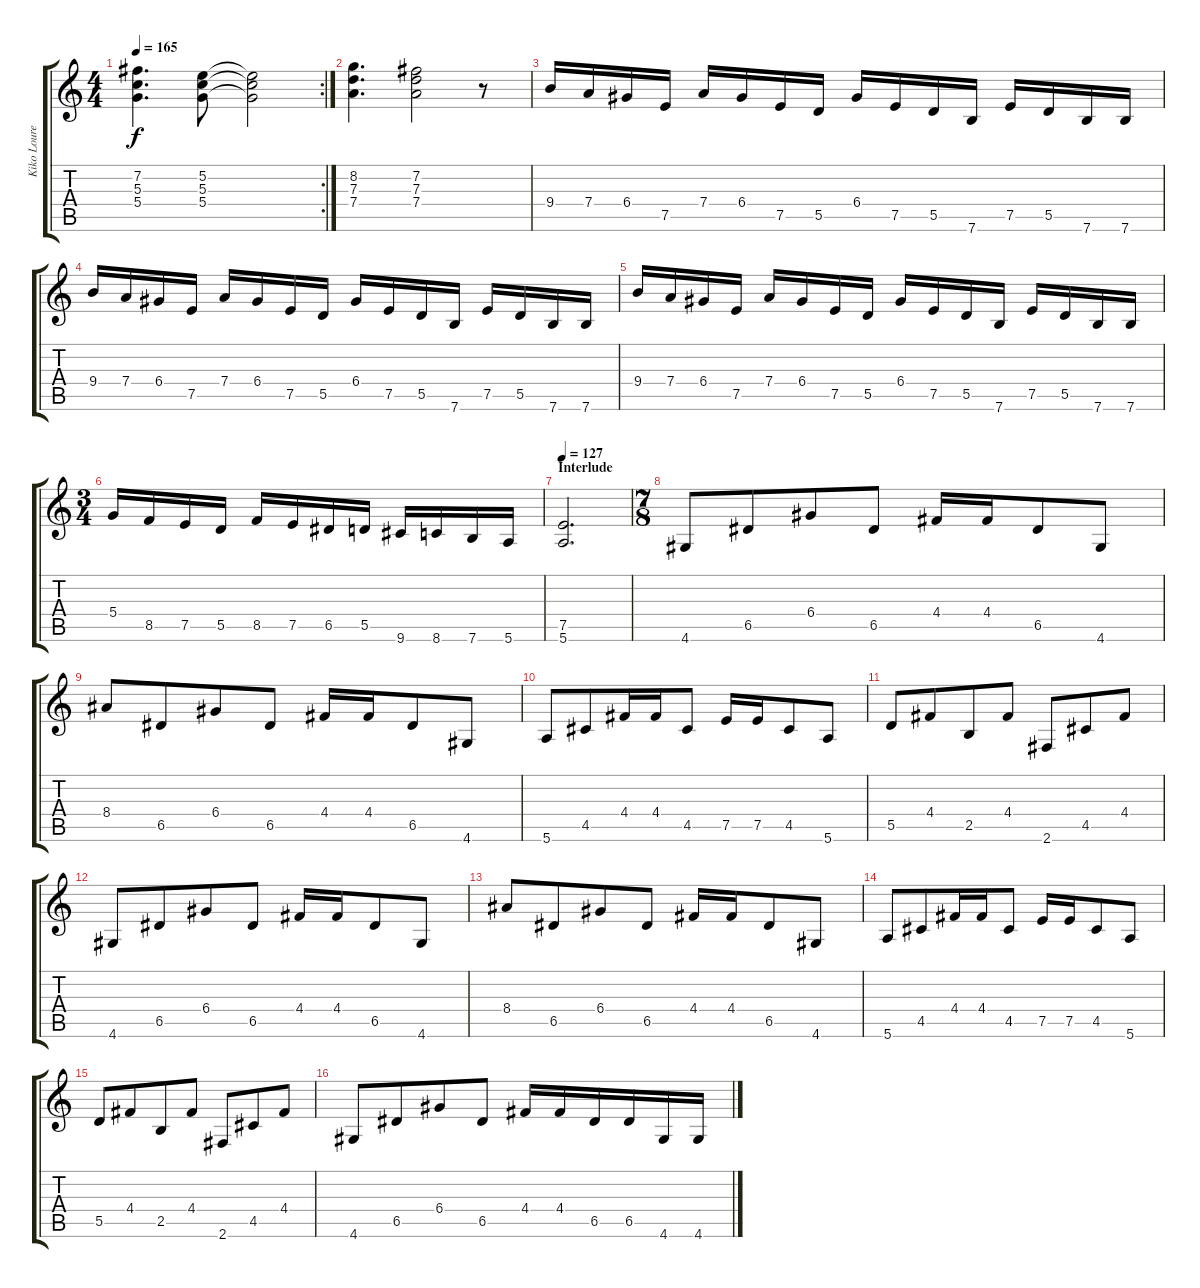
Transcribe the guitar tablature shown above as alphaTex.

\track ("Kiko Loureiro" "Kiko Loure") {instrument distortionguitar}
\staff {score tabs}
\tuning (E4 B3 G3 D3 A2 E2) {hide}
\rc 2
\ts (4 4)
\tempo 165
\clef g2
\ks c
(7.2 5.3 5.4).4{d dy f} (5.2 5.3 5.4).8 (5.2{t} 5.3{t} 5.4{t}).2 |
(8.2 7.3 7.4).4{d} (7.2 7.3 7.4).2 r.8 |
9.4.16 7.4.16 6.4.16 7.5.16 7.4.16 6.4.16 7.5.16 5.5.16 6.4.16 7.5.16 5.5.16 7.6.16 7.5.16 5.5.16 7.6.16 7.6.16 |
9.4.16 7.4.16 6.4.16 7.5.16 7.4.16 6.4.16 7.5.16 5.5.16 6.4.16 7.5.16 5.5.16 7.6.16 7.5.16 5.5.16 7.6.16 7.6.16 |
9.4.16 7.4.16 6.4.16 7.5.16 7.4.16 6.4.16 7.5.16 5.5.16 6.4.16 7.5.16 5.5.16 7.6.16 7.5.16 5.5.16 7.6.16 7.6.16 |
\ts (3 4)
5.4.16 8.5.16 7.5.16 5.5.16 8.5.16 7.5.16 6.5.16 5.5.16 9.6.16 8.6.16 7.6.16 5.6.16 |
\section ("" "Interlude")
\tempo 127
(7.5 5.6).2{d} |
\ts (7 8)
4.6.8 6.5.8 6.4.8 6.5.8 4.4.16 4.4.16 6.5.8 4.6.8 |
8.4.8 6.5.8 6.4.8 6.5.8 4.4.16 4.4.16 6.5.8 4.6.8 |
5.6.8 4.5.8 4.4.16 4.4.16 4.5.8 7.5.16 7.5.16 4.5.8 5.6.8 |
5.5.8 4.4.8 2.5.8 4.4.8 2.6.8 4.5.8 4.4.8 |
4.6.8 6.5.8 6.4.8 6.5.8 4.4.16 4.4.16 6.5.8 4.6.8 |
8.4.8 6.5.8 6.4.8 6.5.8 4.4.16 4.4.16 6.5.8 4.6.8 |
5.6.8 4.5.8 4.4.16 4.4.16 4.5.8 7.5.16 7.5.16 4.5.8 5.6.8 |
5.5.8 4.4.8 2.5.8 4.4.8 2.6.8 4.5.8 4.4.8 |
4.6.8 6.5.8 6.4.8 6.5.8 4.4.16 4.4.16 6.5.16 6.5.16 4.6.16 4.6.16
